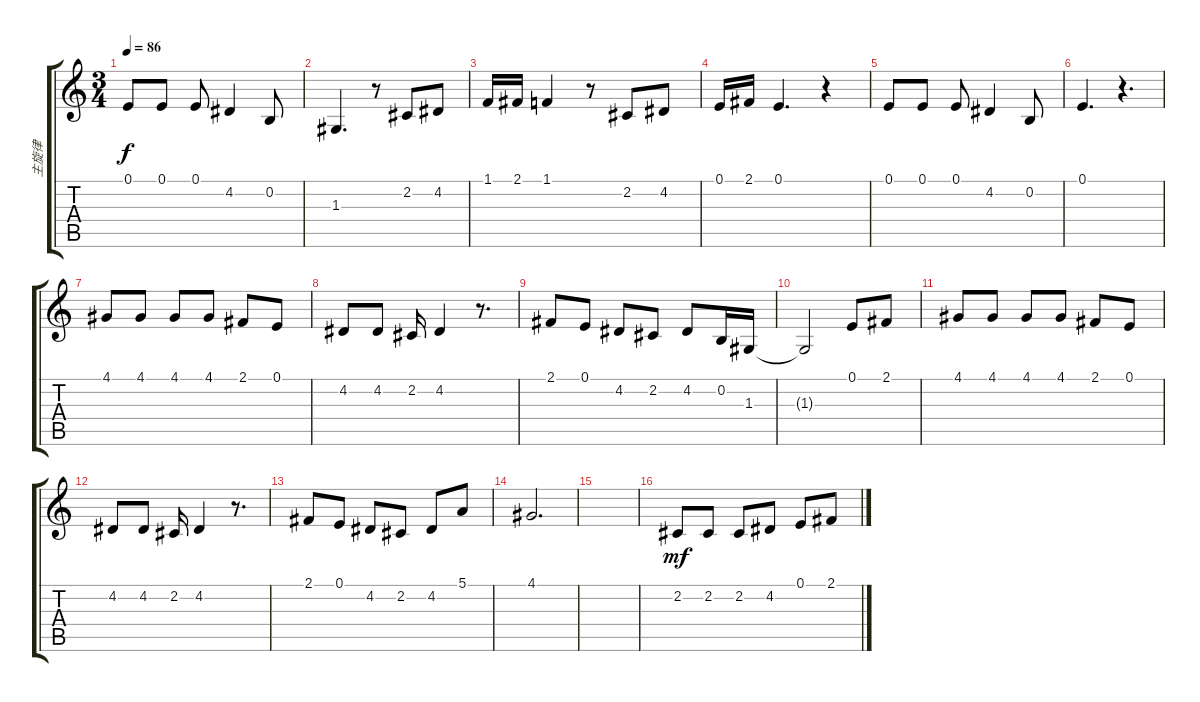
\track ("主旋律" "主旋律") {instrument stringensemble1}
\staff {score tabs}
\tuning (E4 B3 G3 D3 A2 E2) {hide}
\ts (3 4)
\tempo 86
\clef g2
\ks c
0.1.8{dy f} 0.1.8 0.1.8 4.2.4 0.2.8 |
1.3.4{d} r.8 2.2.8 4.2.8 |
1.1.16 2.1.16 1.1.4 r.8 2.2.8 4.2.8 |
0.1.16 2.1.16 0.1.4{d} r.4 |
0.1.8 0.1.8 0.1.8 4.2.4 0.2.8 |
0.1.4{d} r.4{d} |
4.1.8 4.1.8 4.1.8 4.1.8 2.1.8 0.1.8 |
4.2.8 4.2.8 2.2.16 4.2.4 r.8{d} |
2.1.8 0.1.8 4.2.8 2.2.8 4.2.8 0.2.16 1.3.16 |
1.3{t}.2 0.1.8 2.1.8 |
4.1.8 4.1.8 4.1.8 4.1.8 2.1.8 0.1.8 |
4.2.8 4.2.8 2.2.16 4.2.4 r.8{d} |
2.1.8 0.1.8 4.2.8 2.2.8 4.2.8 5.1.8 |
4.1.2{d} |
|
2.2.8{dy mf} 2.2.8 2.2.8 4.2.8 0.1.8 2.1.8
